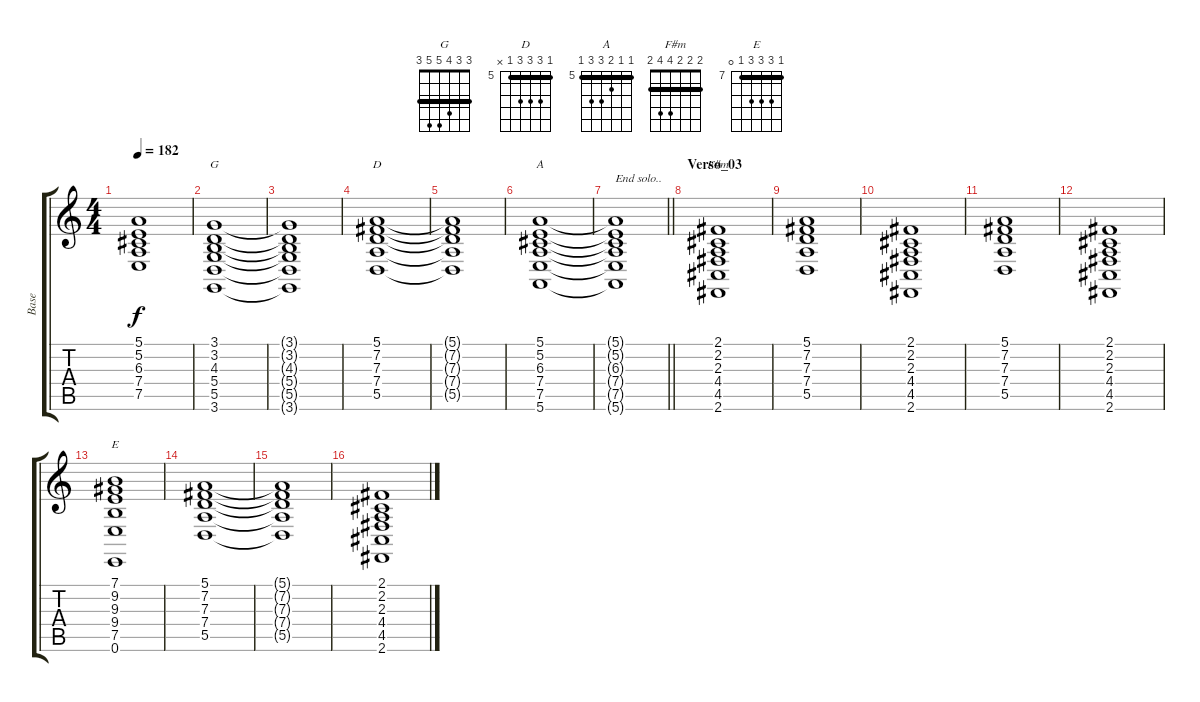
\track ("Base" "Base") {instrument brightacousticpiano}
\staff {score tabs}
\tuning (E4 B3 G3 D3 A2 E2) {hide}
\chord ("G" 3 3 4 5 5 3) {barre 3}
\chord ("D" 5 7 7 7 5 x) {firstfret 5 barre 5}
\chord ("A" 5 5 6 7 7 5) {firstfret 5 barre 5}
\chord ("F#m" 2 2 2 4 4 2) {barre 2}
\chord ("E" 7 9 9 9 7 0) {firstfret 7 barre 7}
\ts (4 4)
\tempo 182
\clef g2
\ks c
(5.1{t} 5.2{t} 6.3{t} 7.4{t} 7.5{t}).1{dy f} |
(3.1 3.2 4.3 5.4 5.5 3.6).1{ch "G"} |
(3.1{t} 3.2{t} 4.3{t} 5.4{t} 5.5{t} 3.6{t}).1 |
(5.1 7.2 7.3 7.4 5.5).1{ch "D"} |
(5.1{t} 7.2{t} 7.3{t} 7.4{t} 5.5{t}).1 |
(5.1 5.2 6.3 7.4 7.5 5.6).1{ch "A"} |
\barLineRight lightlight
(5.1{t} 5.2{t} 6.3{t} 7.4{t} 7.5{t} 5.6{t}).1{txt "End solo.."} |
\section ("" "Verso_03")
(2.1 2.2 2.3 4.4 4.5 2.6).1{ch "F#m"} |
(5.1 7.2 7.3 7.4 5.5).1 |
(2.1 2.2 2.3 4.4 4.5 2.6).1 |
(5.1 7.2 7.3 7.4 5.5).1 |
(2.1 2.2 2.3 4.4 4.5 2.6).1 |
(7.1 9.2 9.3 9.4 7.5 0.6).1{ch "E"} |
(5.1 7.2 7.3 7.4 5.5).1 |
(5.1{t} 7.2{t} 7.3{t} 7.4{t} 5.5{t}).1 |
(2.1 2.2 2.3 4.4 4.5 2.6).1
